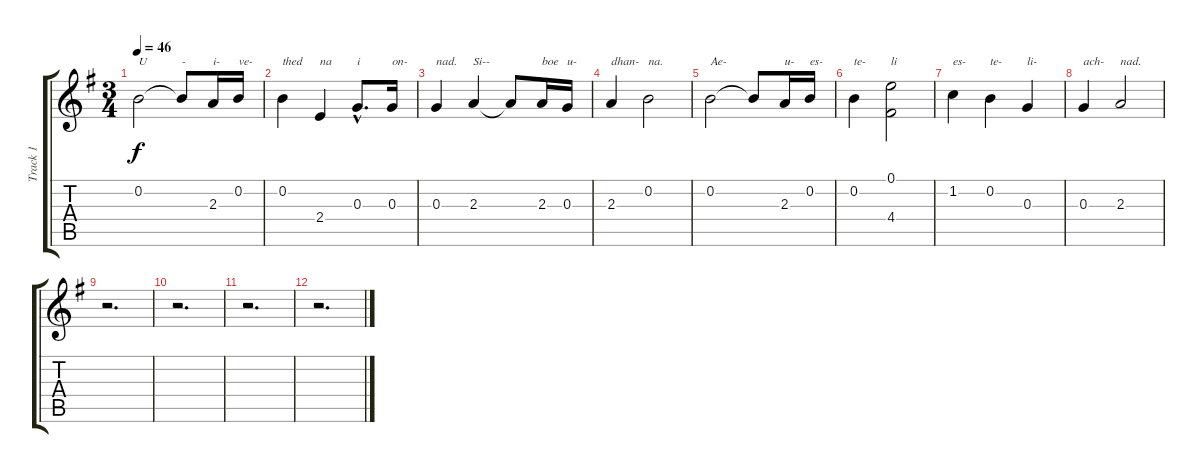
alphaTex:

\track ("Track 1" "Track 1") {instrument acousticguitarnylon}
\staff {score tabs}
\tuning (E4 B3 G3 D3 A2 E2) {hide}
\ts (3 4)
\tempo 46
\clef g2
\ks g
0.2.2{txt "U" dy f instrument acousticguitarnylon} 0.2{t}.8{txt "-"} 2.3.16{txt "i-"} 0.2.16{txt "ve-"} |
0.2.4{txt "thed"} 2.4.4{txt "na"} 0.3{hac}.8{d txt "i"} 0.3.16{txt "on-"} |
0.3.4{txt "nad."} 2.3.4{txt "Si--"} 2.3{t}.8 2.3.16{txt "boe"} 0.3.16{txt "u-"} |
2.3.4{txt "dhan-"} 0.2.2{txt "na."} |
0.2.2{txt "Ae-"} 0.2{t}.8 2.3.16{txt "u-"} 0.2.16{txt "es-"} |
0.2.4{txt "te-"} (0.1 4.4).2{txt "li"} |
1.2.4{txt "es-"} 0.2.4{txt "te-"} 0.3.4{txt "li-"} |
0.3.4{txt "ach-"} 2.3.2{txt "nad."} |
r.2{d} |
r.2{d} |
r.2{d} |
r.2{d}
